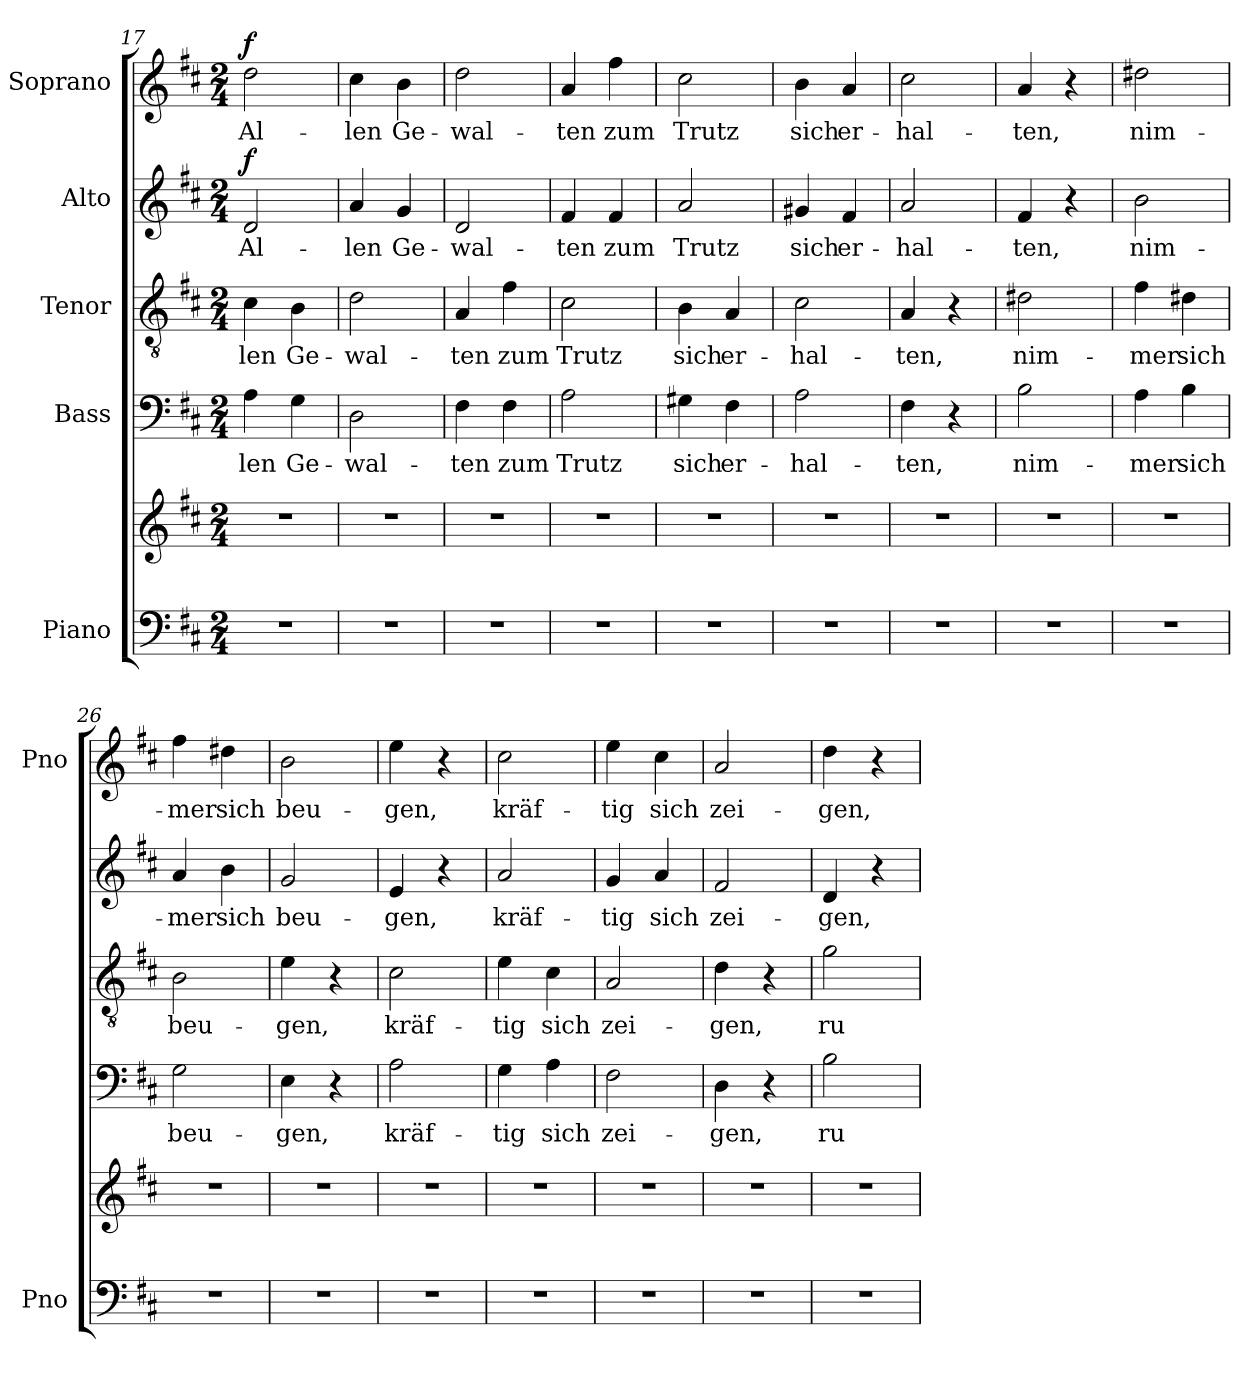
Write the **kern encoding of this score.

**kern	**kern	**kern	**text	**kern	**text	**kern	**text	**dynam	**kern	**text	**dynam
*part5	*part5	*part4	*part4	*part3	*part3	*part2	*part2	*part2	*part1	*part1	*part1
*staff6	*staff5	*staff4	*staff4	*staff3	*staff3	*staff2	*staff2	*staff2	*staff1	*staff1	*staff1
*I"Piano	*	*I"Bass	*	*I"Tenor	*	*I"Alto	*	*	*I"Soprano	*	*
*I'Pno	*	*	*	*	*	*	*	*	*I'Pno	*	*
*clefF4	*clefG2	*clefF4	*	*clefGv2	*	*clefG2	*	*	*clefG2	*	*
*k[f#c#]	*k[f#c#]	*k[f#c#]	*	*k[f#c#]	*	*k[f#c#]	*	*	*k[f#c#]	*	*
*D:	*D:	*D:	*	*D:	*	*D:	*	*	*D:	*	*
*M2/4	*M2/4	*M2/4	*	*M2/4	*	*M2/4	*	*	*M2/4	*	*
=17	=17	=17	=17	=17	=17	=17	=17	=17	=17	=17	=17
!	!	!	!	!	!	!	!	!LO:DY:a	!	!	!LO:DY:a
2r	2r	4A\	-len	4c#\	-len	2d/	Al-	f	2dd\	Al-	f
.	.	4G\	Ge-	4B\	Ge-	.	.	.	.	.	.
=18	=18	=18	=18	=18	=18	=18	=18	=18	=18	=18	=18
2r	2r	2D\	-wal-	2d\	-wal-	4a/	-len	.	4cc#\	-len	.
.	.	.	.	.	.	4g/	Ge-	.	4b\	Ge-	.
=19	=19	=19	=19	=19	=19	=19	=19	=19	=19	=19	=19
2r	2r	4F#\	-ten	4A/	-ten	2d/	-wal-	.	2dd\	-wal-	.
.	.	4F#\	zum	4f#\	zum	.	.	.	.	.	.
=20	=20	=20	=20	=20	=20	=20	=20	=20	=20	=20	=20
2r	2r	2A\	Trutz	2c#\	Trutz	4f#/	-ten	.	4a/	-ten	.
.	.	.	.	.	.	4f#/	zum	.	4ff#\	zum	.
=21	=21	=21	=21	=21	=21	=21	=21	=21	=21	=21	=21
2r	2r	4G#X\	sich	4B\	sich	2a/	Trutz	.	2cc#\	Trutz	.
.	.	4F#\	er-	4A/	er-	.	.	.	.	.	.
=22	=22	=22	=22	=22	=22	=22	=22	=22	=22	=22	=22
2r	2r	2A\	-hal-	2c#\	-hal-	4g#X/	sich	.	4b\	sich	.
.	.	.	.	.	.	4f#/	er-	.	4a/	er-	.
=23	=23	=23	=23	=23	=23	=23	=23	=23	=23	=23	=23
2r	2r	4F#\	-ten,	4A/	-ten,	2a/	-hal-	.	2cc#\	-hal-	.
.	.	4r	.	4r	.	.	.	.	.	.	.
=24	=24	=24	=24	=24	=24	=24	=24	=24	=24	=24	=24
2r	2r	2B\	nim-	2d#X\	nim-	4f#/	-ten,	.	4a/	-ten,	.
.	.	.	.	.	.	4r	.	.	4r	.	.
=25	=25	=25	=25	=25	=25	=25	=25	=25	=25	=25	=25
2r	2r	4A\	-mer	4f#\	-mer	2b\	nim-	.	2dd#X\	nim-	.
.	.	4B\	sich	4d#X\	sich	.	.	.	.	.	.
!!LO:PB:g=z
=26	=26	=26	=26	=26	=26	=26	=26	=26	=26	=26	=26
2r	2r	2G\	beu-	2B\	beu-	4a/	-mer	.	4ff#\	-mer	.
.	.	.	.	.	.	4b\	sich	.	4dd#X\	sich	.
=27	=27	=27	=27	=27	=27	=27	=27	=27	=27	=27	=27
2r	2r	4E\	-gen,	4e\	-gen,	2g/	beu-	.	2b\	beu-	.
.	.	4r	.	4r	.	.	.	.	.	.	.
=28	=28	=28	=28	=28	=28	=28	=28	=28	=28	=28	=28
2r	2r	2A\	kräf-	2c#\	kräf-	4e/	-gen,	.	4ee\	-gen,	.
.	.	.	.	.	.	4r	.	.	4r	.	.
=29	=29	=29	=29	=29	=29	=29	=29	=29	=29	=29	=29
2r	2r	4G\	-tig	4e\	-tig	2a/	kräf-	.	2cc#\	kräf-	.
.	.	4A\	sich	4c#\	sich	.	.	.	.	.	.
=30	=30	=30	=30	=30	=30	=30	=30	=30	=30	=30	=30
2r	2r	2F#\	zei-	2A/	zei-	4g/	-­tig	.	4ee\	-­tig	.
.	.	.	.	.	.	4a/	sich	.	4cc#\	sich	.
=31	=31	=31	=31	=31	=31	=31	=31	=31	=31	=31	=31
2r	2r	4D\	-gen,	4d\	-gen,	2f#/	zei-	.	2a/	zei-	.
.	.	4r	.	4r	.	.	.	.	.	.	.
=32	=32	=32	=32	=32	=32	=32	=32	=32	=32	=32	=32
2r	2r	2B\	ru-	2g\	ru-	4d/	-gen,	.	4dd\	-gen,	.
.	.	.	.	.	.	4r	.	.	4r	.	.
=	=	=	=	=	=	=	=	=	=	=	=
*-	*-	*-	*-	*-	*-	*-	*-	*-	*-	*-	*-
